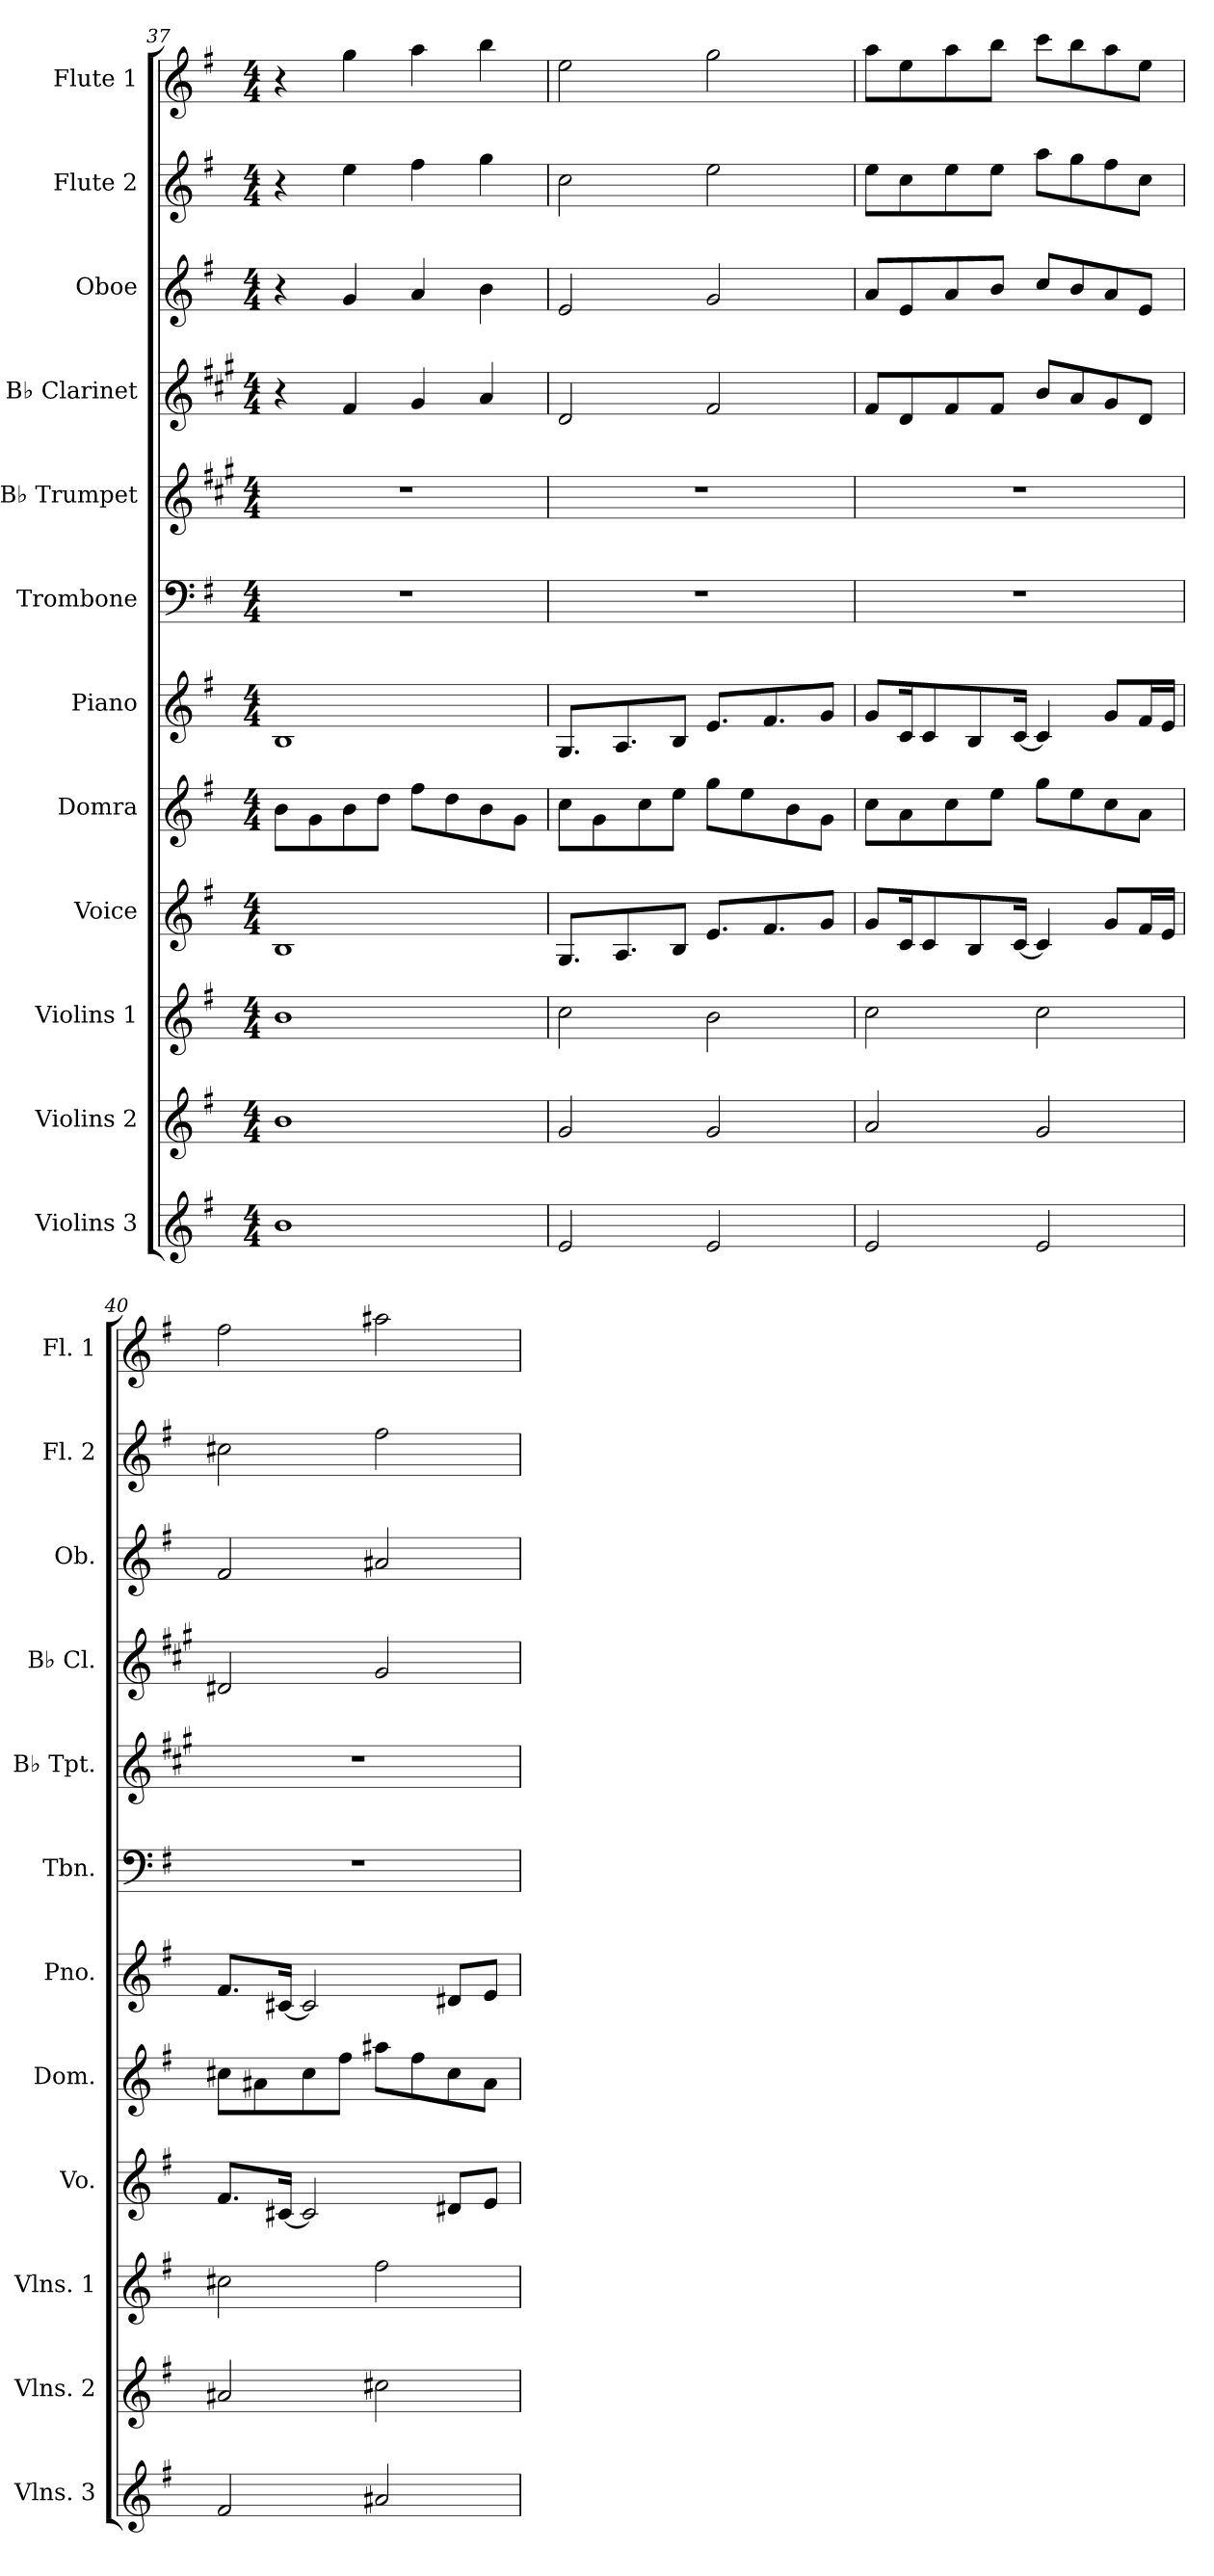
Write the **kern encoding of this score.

**kern	**kern	**kern	**kern	**kern	**kern	**kern	**kern	**kern	**kern	**kern	**kern
*part12	*part11	*part10	*part9	*part8	*part7	*part6	*part5	*part4	*part3	*part2	*part1
*staff12	*staff11	*staff10	*staff9	*staff8	*staff7	*staff6	*staff5	*staff4	*staff3	*staff2	*staff1
*I"Violins 3	*I"Violins 2	*I"Violins 1	*I"Voice	*I"Domra	*I"Piano	*I"Trombone	*I"B♭ Trumpet	*I"B♭ Clarinet	*I"Oboe	*I"Flute 2	*I"Flute 1
*I'Vlns. 3	*I'Vlns. 2	*I'Vlns. 1	*I'Vo.	*I'Dom.	*I'Pno.	*I'Tbn.	*I'B♭ Tpt.	*I'B♭ Cl.	*I'Ob.	*I'Fl. 2	*I'Fl. 1
*clefG2	*clefG2	*clefG2	*clefG2	*clefG2	*clefG2	*clefF4	*clefG2	*clefG2	*clefG2	*clefG2	*clefG2
*	*	*	*	*	*	*	*ITrd1c2	*ITrd1c2	*	*	*
*k[f#]	*k[f#]	*k[f#]	*k[f#]	*k[f#]	*k[f#]	*k[f#]	*k[f#]	*k[f#]	*k[f#]	*k[f#]	*k[f#]
*M4/4	*M4/4	*M4/4	*M4/4	*M4/4	*M4/4	*M4/4	*M4/4	*M4/4	*M4/4	*M4/4	*M4/4
=37	=37	=37	=37	=37	=37	=37	=37	=37	=37	=37	=37
1b	1b	1b	1B	8b\L	1B	1r	1r	4r	4r	4r	4r
.	.	.	.	8g\	.	.	.	.	.	.	.
.	.	.	.	8b\	.	.	.	4e/	4g/	4ee\	4gg\
.	.	.	.	8dd\J	.	.	.	.	.	.	.
.	.	.	.	8ff#\L	.	.	.	4f#/	4a/	4ff#\	4aa\
.	.	.	.	8dd\	.	.	.	.	.	.	.
.	.	.	.	8b\	.	.	.	4g/	4b\	4gg\	4bb\
.	.	.	.	8g\J	.	.	.	.	.	.	.
=38	=38	=38	=38	=38	=38	=38	=38	=38	=38	=38	=38
2e/	2g/	2cc\	8.G/L	8cc\L	8.G/L	1r	1r	2c/	2e/	2cc\	2ee\
.	.	.	.	8g\	.	.	.	.	.	.	.
.	.	.	8.A/	.	8.A/	.	.	.	.	.	.
.	.	.	.	8cc\	.	.	.	.	.	.	.
.	.	.	8B/J	8ee\J	8B/J	.	.	.	.	.	.
2e/	2g/	2b\	8.e/L	8gg\L	8.e/L	.	.	2e/	2g/	2ee\	2gg\
.	.	.	.	8ee\	.	.	.	.	.	.	.
.	.	.	8.f#/	.	8.f#/	.	.	.	.	.	.
.	.	.	.	8b\	.	.	.	.	.	.	.
.	.	.	8g/J	8g\J	8g/J	.	.	.	.	.	.
!!LO:PB:g=z
=39	=39	=39	=39	=39	=39	=39	=39	=39	=39	=39	=39
2e/	2a/	2cc\	8g/L	8cc\L	8g/L	1r	1r	8e/L	8a/L	8ee\L	8aa\L
.	.	.	16c/K	8a\	16c/K	.	.	8c/	8e/	8cc\	8ee\
.	.	.	8c/	.	8c/	.	.	.	.	.	.
.	.	.	.	8cc\	.	.	.	8e/	8a/	8ee\	8aa\
.	.	.	8B/	.	8B/	.	.	.	.	.	.
.	.	.	.	8ee\J	.	.	.	8e/J	8b/J	8ee\J	8bb\J
.	.	.	[16c/Jk	.	[16c/Jk	.	.	.	.	.	.
2e/	2g/	2cc\	4c/]	8gg\L	4c/]	.	.	8a/L	8cc/L	8aa\L	8ccc\L
.	.	.	.	8ee\	.	.	.	8g/	8b/	8gg\	8bb\
.	.	.	8g/L	8cc\	8g/L	.	.	8f#/	8a/	8ff#\	8aa\
.	.	.	16f#/L	8a\J	16f#/L	.	.	8c/J	8e/J	8cc\J	8ee\J
.	.	.	16e/JJ	.	16e/JJ	.	.	.	.	.	.
=40	=40	=40	=40	=40	=40	=40	=40	=40	=40	=40	=40
2f#/	2a#X/	2cc#X\	8.f#/L	8cc#X\L	8.f#/L	1r	1r	2c#X/	2f#/	2cc#X\	2ff#\
.	.	.	.	8a#X\	.	.	.	.	.	.	.
.	.	.	[16c#X/Jk	.	[16c#X/Jk	.	.	.	.	.	.
.	.	.	2c#/]	8cc#\	2c#/]	.	.	.	.	.	.
.	.	.	.	8ff#\J	.	.	.	.	.	.	.
2a#X/	2cc#X\	2ff#\	.	8aa#X\L	.	.	.	2f#/	2a#X/	2ff#\	2aa#X\
.	.	.	.	8ff#\	.	.	.	.	.	.	.
.	.	.	8d#X/L	8cc#\	8d#X/L	.	.	.	.	.	.
.	.	.	8e/J	8a#\J	8e/J	.	.	.	.	.	.
=	=	=	=	=	=	=	=	=	=	=	=
*-	*-	*-	*-	*-	*-	*-	*-	*-	*-	*-	*-
